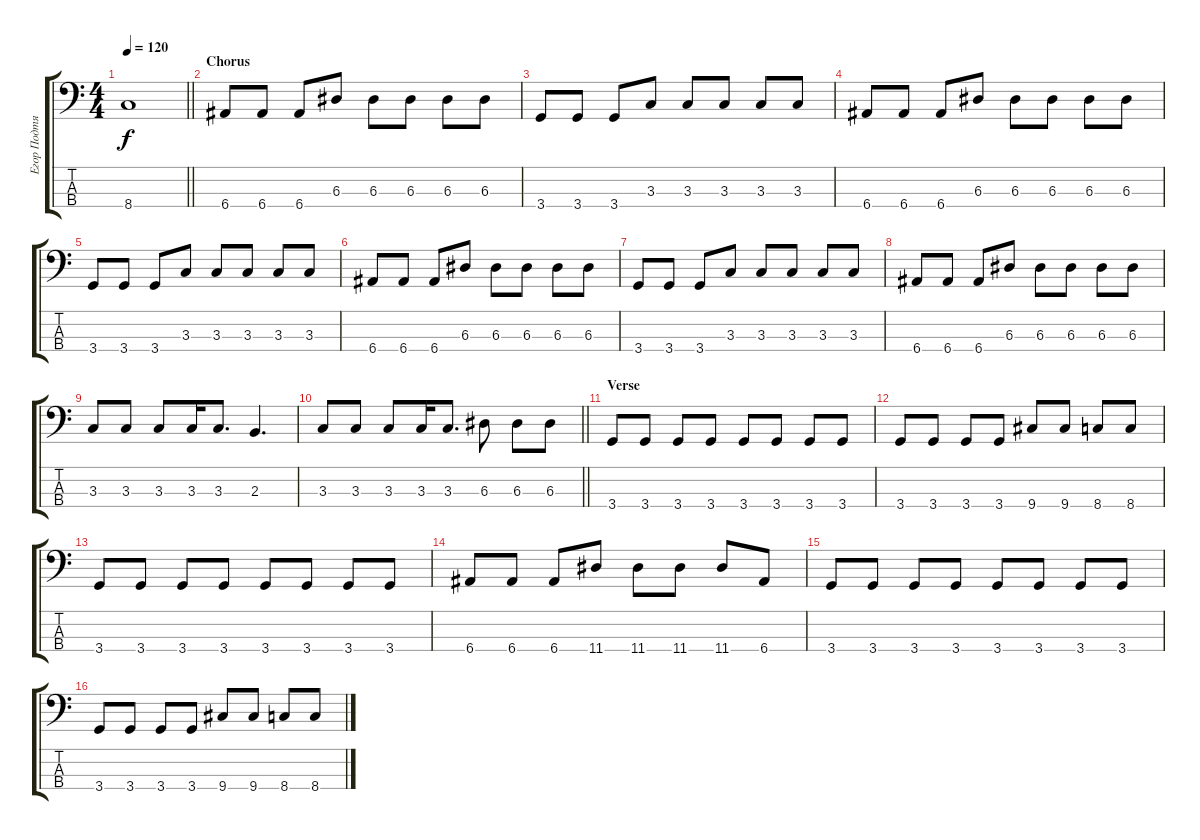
\track ("Егор Подтягин" "Егор Подтя") {instrument electricbassfinger}
\staff {score tabs}
\tuning (G2 D2 A1 E1) {hide}
\ts (4 4)
\tempo 120
\clef f4
\barLineRight lightlight
\ks c
8.4{t}.1{dy f} |
\section ("" "Chorus")
6.4.8 6.4.8 6.4.8 6.3.8 6.3.8 6.3.8 6.3.8 6.3.8 |
3.4.8 3.4.8 3.4.8 3.3.8 3.3.8 3.3.8 3.3.8 3.3.8 |
6.4.8 6.4.8 6.4.8 6.3.8 6.3.8 6.3.8 6.3.8 6.3.8 |
3.4.8 3.4.8 3.4.8 3.3.8 3.3.8 3.3.8 3.3.8 3.3.8 |
6.4.8 6.4.8 6.4.8 6.3.8 6.3.8 6.3.8 6.3.8 6.3.8 |
3.4.8 3.4.8 3.4.8 3.3.8 3.3.8 3.3.8 3.3.8 3.3.8 |
6.4.8 6.4.8 6.4.8 6.3.8 6.3.8 6.3.8 6.3.8 6.3.8 |
3.3.8 3.3.8 3.3.8 3.3.16 3.3.8{d} 2.3.4{d} |
\barLineRight lightlight
3.3.8 3.3.8 3.3.8 3.3.16 3.3.8{d} 6.3.8 6.3.8 6.3.8 |
\section ("" "Verse")
3.4.8 3.4.8 3.4.8 3.4.8 3.4.8 3.4.8 3.4.8 3.4.8 |
3.4.8 3.4.8 3.4.8 3.4.8 9.4.8 9.4.8 8.4.8 8.4.8 |
3.4.8 3.4.8 3.4.8 3.4.8 3.4.8 3.4.8 3.4.8 3.4.8 |
6.4.8 6.4.8 6.4.8 11.4.8 11.4.8 11.4.8 11.4.8 6.4.8 |
3.4.8 3.4.8 3.4.8 3.4.8 3.4.8 3.4.8 3.4.8 3.4.8 |
3.4.8 3.4.8 3.4.8 3.4.8 9.4.8 9.4.8 8.4.8 8.4.8
